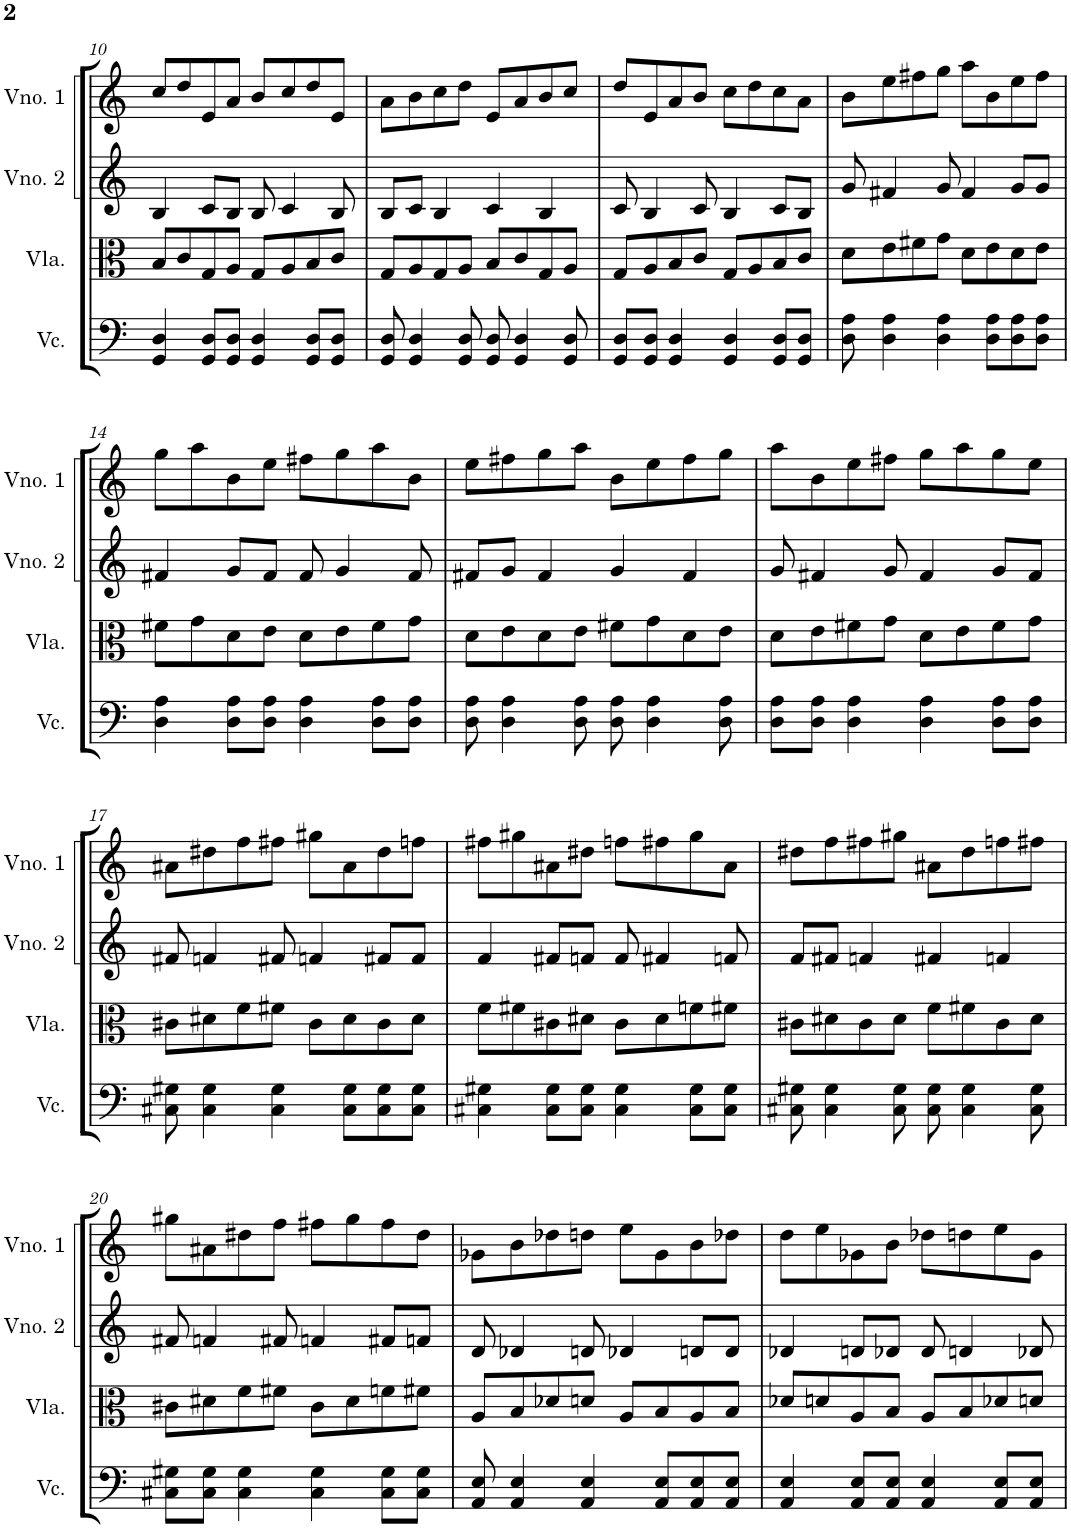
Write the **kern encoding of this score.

**kern	**kern	**kern	**kern
*part4	*part3	*part2	*part1
*staff4	*staff3	*staff2	*staff1
*I"Violoncelo	*I"Viola	*I"Violino 2	*I"Violino 1
*I'Vc.	*I'Vla.	*I'Vno. 2	*I'Vno. 1
!!LO:PB:g=z
*clefF4	*clefC3	*clefG2	*clefG2
*k[]	*k[]	*k[]	*k[]
*M4/4	*M4/4	*M4/4	*M4/4
=10	=10	=10	=10
4GG/ 4D/	8B/L	4B/	8cc/L
.	8c/	.	8dd/
8GG/ 8D/L	8G/	8c/L	8e/
8GG/ 8D/J	8A/J	8B/J	8a/J
4GG/ 4D/	8G/L	8B/	8b/L
.	8A/	4c/	8cc/
8GG/ 8D/L	8B/	.	8dd/
8GG/ 8D/J	8c/J	8B/	8e/J
=11	=11	=11	=11
8GG/ 8D/	8G/L	8B/L	8a\L
4GG/ 4D/	8A/	8c/J	8b\
.	8G/	4B/	8cc\
8GG/ 8D/	8A/J	.	8dd\J
8GG/ 8D/	8B/L	4c/	8e/L
4GG/ 4D/	8c/	.	8a/
.	8G/	4B/	8b/
8GG/ 8D/	8A/J	.	8cc/J
=12	=12	=12	=12
8GG/ 8D/L	8G/L	8c/	8dd/L
8GG/ 8D/J	8A/	4B/	8e/
4GG/ 4D/	8B/	.	8a/
.	8c/J	8c/	8b/J
4GG/ 4D/	8G/L	4B/	8cc\L
.	8A/	.	8dd\
8GG/ 8D/L	8B/	8c/L	8cc\
8GG/ 8D/J	8c/J	8B/J	8a\J
=13	=13	=13	=13
8D\ 8A\	8d\L	8g/	8b\L
4D\ 4A\	8e\	4f#X/	8ee\
.	8f#X\	.	8ff#X\
4D\ 4A\	8g\J	8g/	8gg\J
.	8d\L	4f#/	8aa\L
8D\ 8A\L	8e\	.	8b\
8D\ 8A\	8d\	8g/L	8ee\
8D\ 8A\J	8e\J	8g/J	8ff#\J
!!LO:LB:g=z
=14	=14	=14	=14
4D\ 4A\	8f#X\L	4f#X/	8gg\L
.	8g\	.	8aa\
8D\ 8A\L	8d\	8g/L	8b\
8D\ 8A\J	8e\J	8f#/J	8ee\J
4D\ 4A\	8d\L	8f#/	8ff#X\L
.	8e\	4g/	8gg\
8D\ 8A\L	8f#\	.	8aa\
8D\ 8A\J	8g\J	8f#/	8b\J
=15	=15	=15	=15
8D\ 8A\	8d\L	8f#X/L	8ee\L
4D\ 4A\	8e\	8g/J	8ff#X\
.	8d\	4f#/	8gg\
8D\ 8A\	8e\J	.	8aa\J
8D\ 8A\	8f#X\L	4g/	8b\L
4D\ 4A\	8g\	.	8ee\
.	8d\	4f#/	8ff#\
8D\ 8A\	8e\J	.	8gg\J
=16	=16	=16	=16
8D\ 8A\L	8d\L	8g/	8aa\L
8D\ 8A\J	8e\	4f#X/	8b\
4D\ 4A\	8f#X\	.	8ee\
.	8g\J	8g/	8ff#X\J
4D\ 4A\	8d\L	4f#/	8gg\L
.	8e\	.	8aa\
8D\ 8A\L	8f#\	8g/L	8gg\
8D\ 8A\J	8g\J	8f#/J	8ee\J
!!LO:LB:g=z
=17	=17	=17	=17
8C#X\ 8G#X\	8c#X\L	8f#X/	8a#X\L
4C#\ 4G#\	8d#X\	4fn/	8dd#X\
.	8f\	.	8ff\
4C#\ 4G#\	8f#X\J	8f#X/	8ff#X\J
.	8c#\L	4fn/	8gg#X\L
8C#\ 8G#\L	8d#\	.	8a#\
8C#\ 8G#\	8c#\	8f#X/L	8dd#\
8C#\ 8G#\J	8d#\J	8f#/J	8ffn\J
=18	=18	=18	=18
4C#X\ 4G#X\	8f\L	4f/	8ff#X\L
.	8f#X\	.	8gg#X\
8C#\ 8G#\L	8c#X\	8f#X/L	8a#X\
8C#\ 8G#\J	8d#X\J	8fn/J	8dd#X\J
4C#\ 4G#\	8c#\L	8f/	8ffn\L
.	8d#\	4f#X/	8ff#X\
8C#\ 8G#\L	8fn\	.	8gg#\
8C#\ 8G#\J	8f#X\J	8fn/	8a#\J
=19	=19	=19	=19
8C#X\ 8G#X\	8c#X\L	8f/L	8dd#X\L
4C#\ 4G#\	8d#X\	8f#X/J	8ff\
.	8c#\	4fn/	8ff#X\
8C#\ 8G#\	8d#\J	.	8gg#X\J
8C#\ 8G#\	8f\L	4f#X/	8a#X\L
4C#\ 4G#\	8f#X\	.	8dd#\
.	8c#\	4fn/	8ffn\
8C#\ 8G#\	8d#\J	.	8ff#X\J
!!LO:LB:g=z
=20	=20	=20	=20
8C#X\ 8G#X\L	8c#X\L	8f#X/	8gg#X\L
8C#\ 8G#\J	8d#X\	4fn/	8a#X\
4C#\ 4G#\	8f\	.	8dd#X\
.	8f#X\J	8f#X/	8ff\J
4C#\ 4G#\	8c#\L	4fn/	8ff#X\L
.	8d#\	.	8gg#\
8C#\ 8G#\L	8fn\	8f#X/L	8ff#\
8C#\ 8G#\J	8f#X\J	8fn/J	8dd#\J
=21	=21	=21	=21
8AA/ 8E/	8A/L	8d/	8g-X\L
4AA/ 4E/	8B/	4d-X/	8b\
.	8d-X/	.	8dd-X\
4AA/ 4E/	8dn/J	8dn/	8ddn\J
.	8A/L	4d-X/	8ee\L
8AA/ 8E/L	8B/	.	8g-\
8AA/ 8E/	8A/	8dn/L	8b\
8AA/ 8E/J	8B/J	8d/J	8dd-X\J
=22	=22	=22	=22
4AA/ 4E/	8d-X/L	4d-X/	8dd\L
.	8dn/	.	8ee\
8AA/ 8E/L	8A/	8dn/L	8g-X\
8AA/ 8E/J	8B/J	8d-X/J	8b\J
4AA/ 4E/	8A/L	8d-/	8dd-X\L
.	8B/	4dn/	8ddn\
8AA/ 8E/L	8d-X/	.	8ee\
8AA/ 8E/J	8dn/J	8d-X/	8g-\J
=	=	=	=
*-	*-	*-	*-
